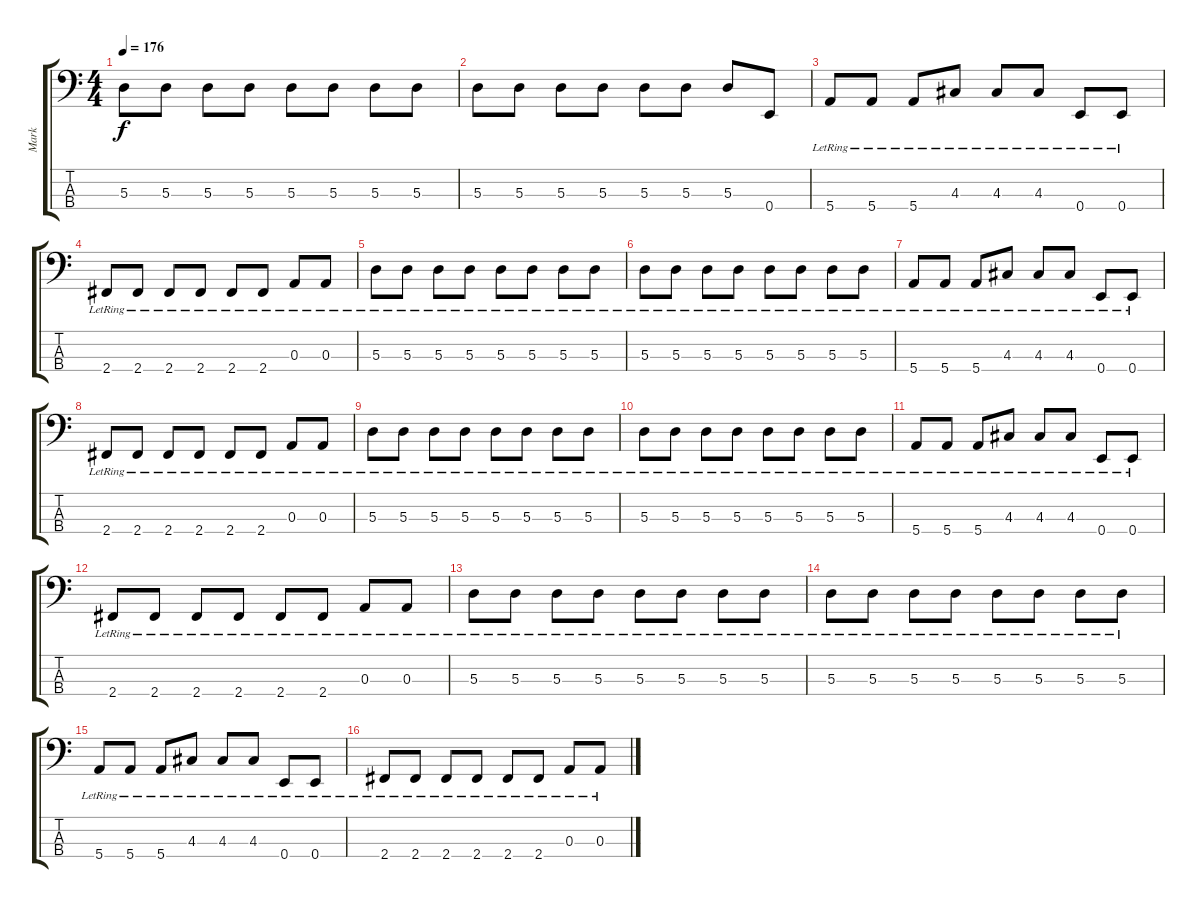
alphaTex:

\track ("Mark" "Mark") {instrument electricbasspick}
\staff {score tabs}
\tuning (G2 D2 A1 E1) {hide}
\ts (4 4)
\tempo 176
\clef f4
\ks c
5.3.8{dy f} 5.3.8 5.3.8 5.3.8 5.3.8 5.3.8 5.3.8 5.3.8 |
5.3.8 5.3.8 5.3.8 5.3.8 5.3.8 5.3.8 5.3.8 0.4.8 |
5.4{lr}.8 5.4{lr}.8 5.4{lr}.8 4.3{lr}.8 4.3{lr}.8 4.3{lr}.8 0.4{lr}.8 0.4{lr}.8 |
2.4{lr}.8 2.4{lr}.8 2.4{lr}.8 2.4{lr}.8 2.4{lr}.8 2.4{lr}.8 0.3{lr}.8 0.3{lr}.8 |
5.3{lr}.8 5.3{lr}.8 5.3{lr}.8 5.3{lr}.8 5.3{lr}.8 5.3{lr}.8 5.3{lr}.8 5.3{lr}.8 |
5.3{lr}.8 5.3{lr}.8 5.3{lr}.8 5.3{lr}.8 5.3{lr}.8 5.3{lr}.8 5.3{lr}.8 5.3{lr}.8 |
5.4{lr}.8 5.4{lr}.8 5.4{lr}.8 4.3{lr}.8 4.3{lr}.8 4.3{lr}.8 0.4{lr}.8 0.4{lr}.8 |
2.4{lr}.8 2.4{lr}.8 2.4{lr}.8 2.4{lr}.8 2.4{lr}.8 2.4{lr}.8 0.3{lr}.8 0.3{lr}.8 |
5.3{lr}.8 5.3{lr}.8 5.3{lr}.8 5.3{lr}.8 5.3{lr}.8 5.3{lr}.8 5.3{lr}.8 5.3{lr}.8 |
5.3{lr}.8 5.3{lr}.8 5.3{lr}.8 5.3{lr}.8 5.3{lr}.8 5.3{lr}.8 5.3{lr}.8 5.3{lr}.8 |
5.4{lr}.8 5.4{lr}.8 5.4{lr}.8 4.3{lr}.8 4.3{lr}.8 4.3{lr}.8 0.4{lr}.8 0.4{lr}.8 |
2.4{lr}.8 2.4{lr}.8 2.4{lr}.8 2.4{lr}.8 2.4{lr}.8 2.4{lr}.8 0.3{lr}.8 0.3{lr}.8 |
5.3{lr}.8 5.3{lr}.8 5.3{lr}.8 5.3{lr}.8 5.3{lr}.8 5.3{lr}.8 5.3{lr}.8 5.3{lr}.8 |
5.3{lr}.8 5.3{lr}.8 5.3{lr}.8 5.3{lr}.8 5.3{lr}.8 5.3{lr}.8 5.3{lr}.8 5.3{lr}.8 |
5.4{lr}.8 5.4{lr}.8 5.4{lr}.8 4.3{lr}.8 4.3{lr}.8 4.3{lr}.8 0.4{lr}.8 0.4{lr}.8 |
2.4{lr}.8 2.4{lr}.8 2.4{lr}.8 2.4{lr}.8 2.4{lr}.8 2.4{lr}.8 0.3{lr}.8 0.3{lr}.8
